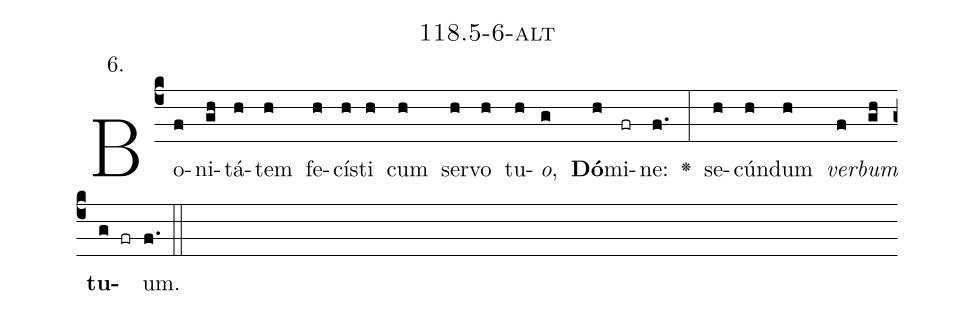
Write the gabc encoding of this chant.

name: 118.5-6-alt;
annotation: 6.;
%%
(c4)Bo(f)ni(gh)tá(h)tem(h) fe(h)cís(h)ti(h) cum(h) ser(h)vo(h) tu(h)<i>o</i>,(g) <b>Dó</b>(h)mi(fr)ne:(f.) <v>\greheightstar</v>(:) se(h)cún(h)dum(h) <i>ver</i>(f)<i>bum</i>(gh) <b>tu</b>(g fr)um.(f.) (::)


%E(h) u(h) o(f) u(gh) a(g) e.(f.) (::)
